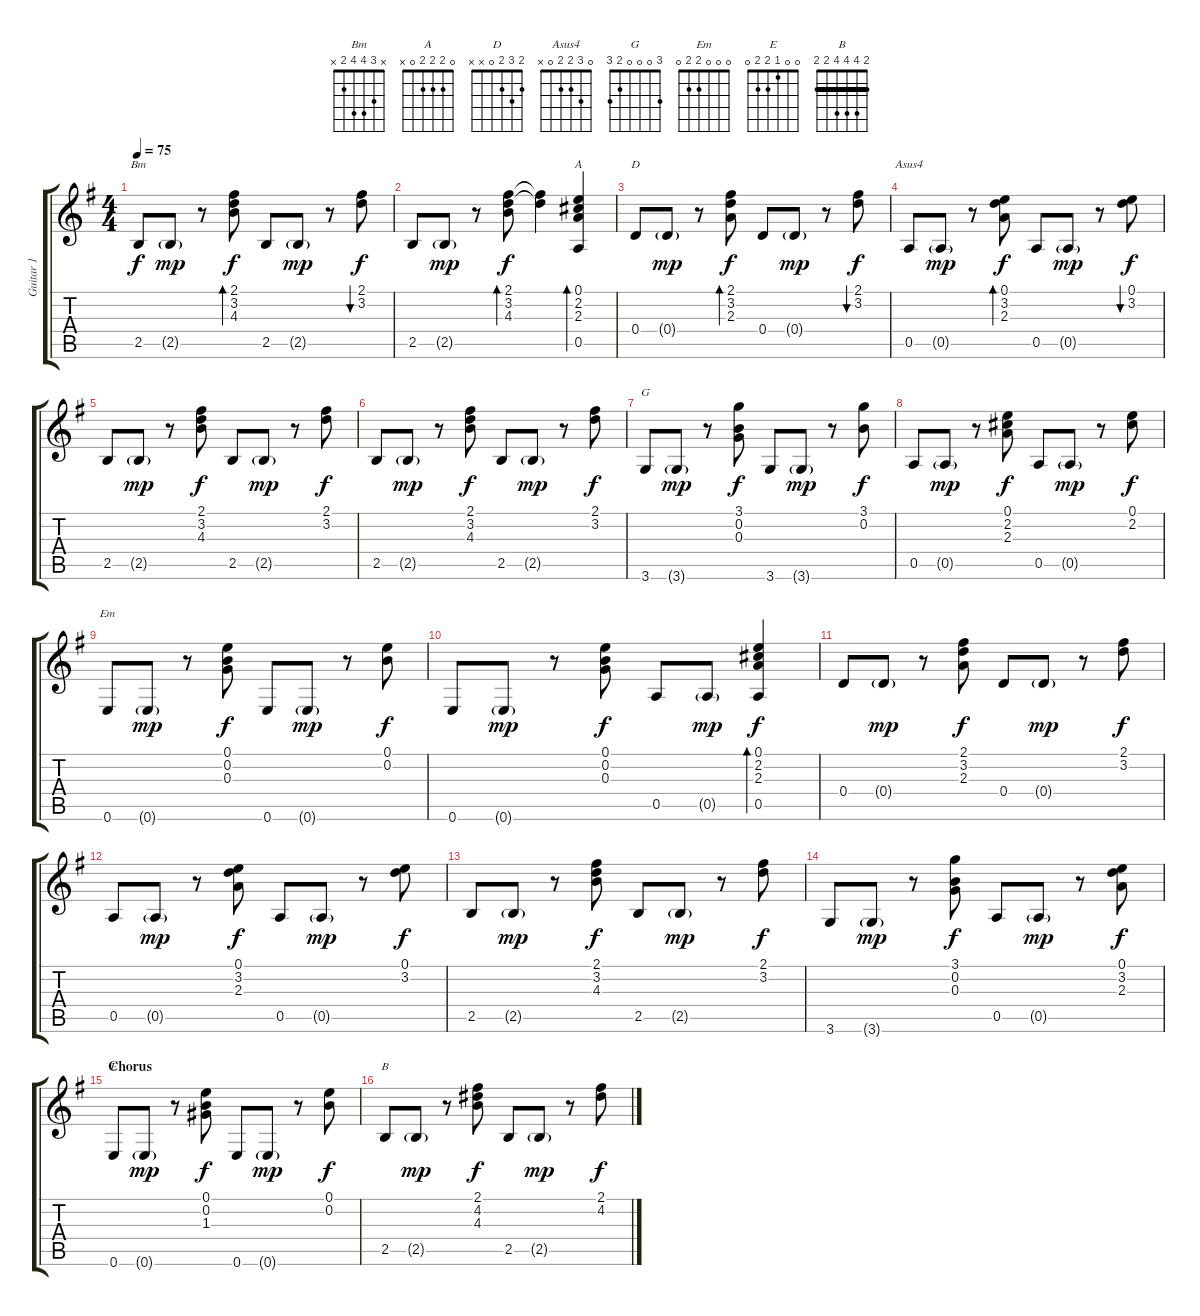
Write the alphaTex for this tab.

\track ("Guitar 1" "Guitar 1") {instrument electricguitarmuted}
\staff {score tabs}
\tuning (E4 B3 G3 D3 A2 E2) {hide}
\chord ("Bm" x 3 4 4 2 x) {barre 2}
\chord ("A" 0 2 2 2 0 x)
\chord ("D" 2 3 2 0 x x)
\chord ("Asus4" 0 3 2 2 0 x)
\chord ("G" 3 0 0 0 2 3)
\chord ("Em" 0 0 0 2 2 0)
\chord ("E" 0 0 1 2 2 0)
\chord ("B" 2 4 4 4 2 2) {barre 2}
\ts (4 4)
\tempo 75
\clef g2
\ks g
2.5.8{ch "Bm" dy f} 2.5{g}.8{dy mp} r.8 (2.1 3.2 4.3).8{bd 60 dy f} 2.5.8 2.5{g}.8{dy mp} r.8 (2.1 3.2).8{bu 60 dy f} |
2.5.8 2.5{g}.8{dy mp} r.8 (2.1 3.2 4.3).8{bd 60 dy f} (2.1{t} 3.2{t}).4 (0.1 2.2 2.3 0.5).4{bd 60 ch "A"} |
0.4.8{ch "D"} 0.4{g}.8{dy mp} r.8 (2.1 3.2 2.3).8{bd 60 dy f} 0.4.8 0.4{g}.8{dy mp} r.8 (2.1 3.2).8{bu 60 dy f} |
0.5.8{ch "Asus4"} 0.5{g}.8{dy mp} r.8 (0.1 3.2 2.3).8{bd 60 dy f} 0.5.8 0.5{g}.8{dy mp} r.8 (0.1 3.2).8{bu 60 dy f} |
2.5.8 2.5{g}.8{dy mp} r.8 (2.1 3.2 4.3).8{dy f} 2.5.8 2.5{g}.8{dy mp} r.8 (2.1 3.2).8{dy f} |
2.5.8 2.5{g}.8{dy mp} r.8 (2.1 3.2 4.3).8{dy f} 2.5.8 2.5{g}.8{dy mp} r.8 (2.1 3.2).8{dy f} |
3.6.8{ch "G"} 3.6{g}.8{dy mp} r.8 (3.1 0.2 0.3).8{dy f} 3.6.8 3.6{g}.8{dy mp} r.8 (3.1 0.2).8{dy f} |
0.5.8 0.5{g}.8{dy mp} r.8 (0.1 2.2 2.3).8{dy f} 0.5.8 0.5{g}.8{dy mp} r.8 (0.1 2.2).8{dy f} |
0.6.8{ch "Em"} 0.6{g}.8{dy mp} r.8 (0.1 0.2 0.3).8{dy f} 0.6.8 0.6{g}.8{dy mp} r.8 (0.1 0.2).8{dy f} |
0.6.8 0.6{g}.8{dy mp} r.8 (0.1 0.2 0.3).8{dy f} 0.5.8 0.5{g}.8{dy mp} (0.1 2.2 2.3 0.5).4{bd 60 dy f} |
0.4.8 0.4{g}.8{dy mp} r.8 (2.1 3.2 2.3).8{dy f} 0.4.8 0.4{g}.8{dy mp} r.8 (2.1 3.2).8{dy f} |
0.5.8 0.5{g}.8{dy mp} r.8 (0.1 3.2 2.3).8{dy f} 0.5.8 0.5{g}.8{dy mp} r.8 (0.1 3.2).8{dy f} |
2.5.8 2.5{g}.8{dy mp} r.8 (2.1 3.2 4.3).8{dy f} 2.5.8 2.5{g}.8{dy mp} r.8 (2.1 3.2).8{dy f} |
3.6.8 3.6{g}.8{dy mp} r.8 (3.1 0.2 0.3).8{dy f} 0.5.8 0.5{g}.8{dy mp} r.8 (0.1 3.2 2.3).8{dy f} |
\section ("" "Chorus")
0.6.8{ch "E"} 0.6{g}.8{dy mp} r.8 (0.1 0.2 1.3).8{dy f} 0.6.8 0.6{g}.8{dy mp} r.8 (0.1 0.2).8{dy f} |
2.5.8{ch "B"} 2.5{g}.8{dy mp} r.8 (2.1 4.2 4.3).8{dy f} 2.5.8 2.5{g}.8{dy mp} r.8 (2.1 4.2).8{dy f}
